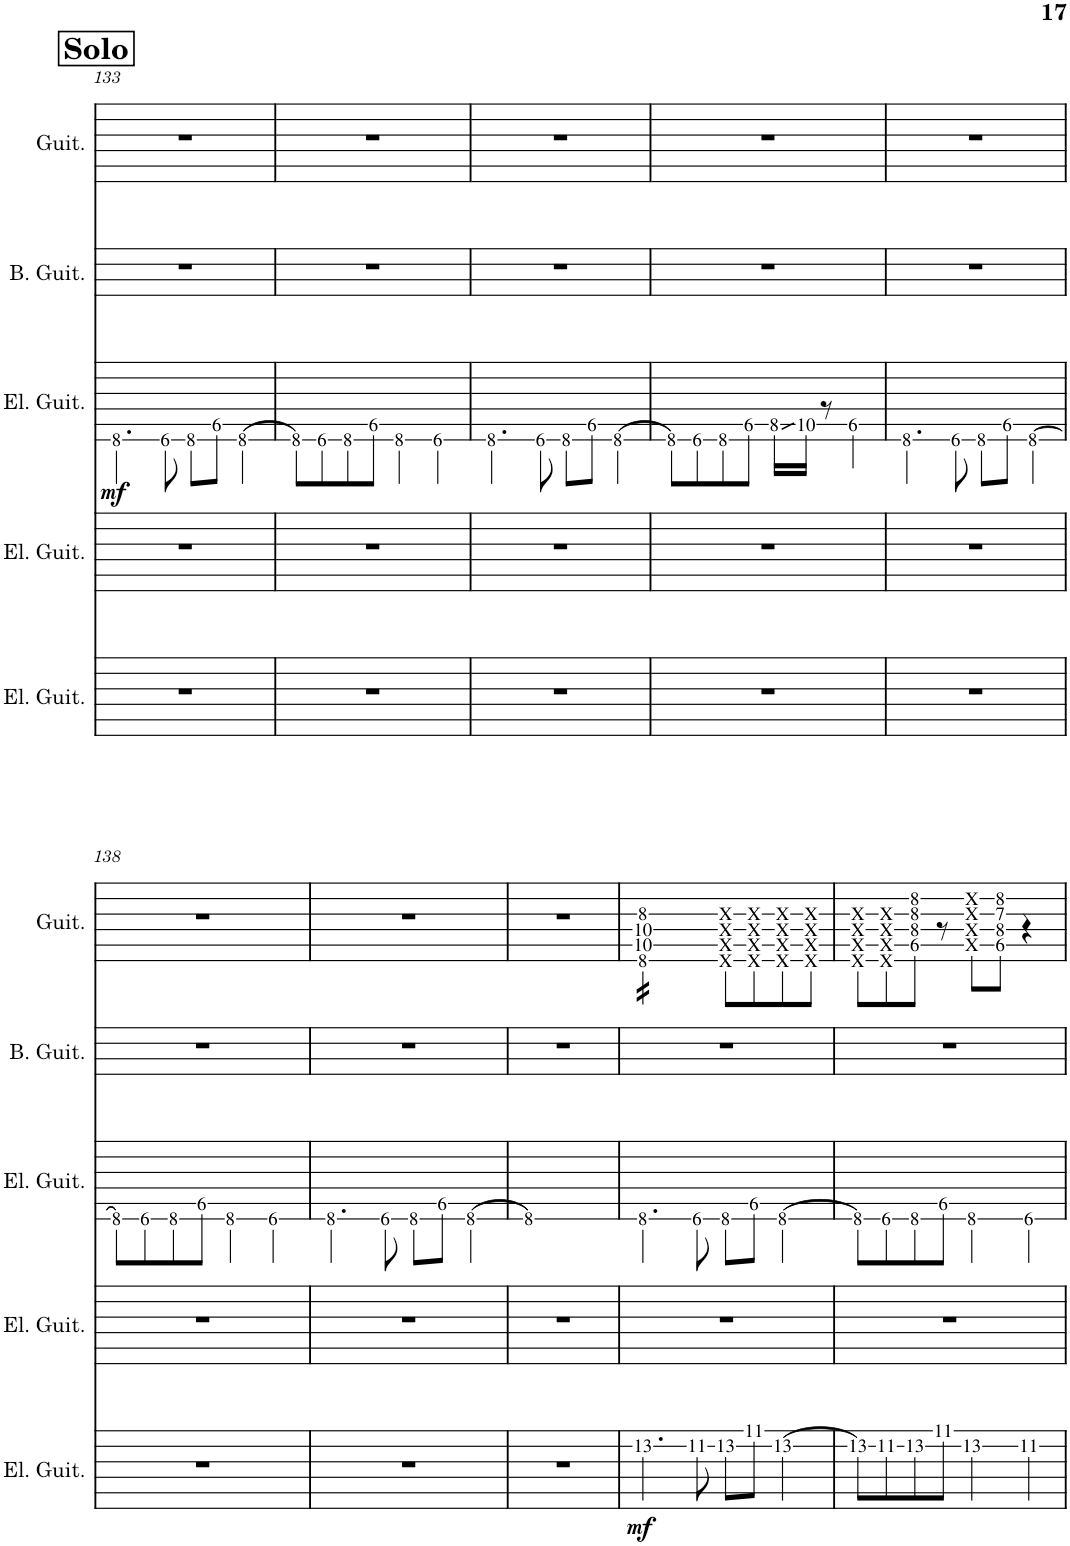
**kern	**dynam	**kern	**kern	**dynam	**kern	**kern
*part5	*part5	*part4	*part3	*part3	*part2	*part1
*staff5	*staff5	*staff4	*staff3	*staff3	*staff2	*staff1
*I"Electric Guitar	*	*I"Electric Guitar	*I"Electric Guitar	*	*I"Bass Guitar	*I"Guitar
*I'El. Guit.	*	*I'El. Guit.	*I'El. Guit.	*	*I'B. Guit.	*I'Guit.
!!LO:PB:g=z
*clefG2	*	*clefG2	*clefG2	*	*clefF4	*clefG2
*Trd7c12	*	*Trd7c12	*Trd7c12	*	*Trd7c12	*Trd7c12
*k[]	*	*k[]	*k[]	*	*k[]	*k[]
*M4/4	*	*M4/4	*M4/4	*	*M4/4	*M4/4
!!LO:REH:place=s1:a:B:cj:fs=14:t=Solo
=133	=133	=133	=133	=133	=133	=133
!	!	!	!	!LO:DY:b	!	!
1r	.	1r	4.c\	mf	1r	1r
.	.	.	8B-X\	.	.	.
.	.	.	8c\L	.	.	.
.	.	.	8e-X\J	.	.	.
.	.	.	[4c\	.	.	.
=134	=134	=134	=134	=134	=134	=134
1r	.	1r	8c\L]	.	1r	1r
.	.	.	8B-X\	.	.	.
.	.	.	8c\	.	.	.
.	.	.	8e-X\J	.	.	.
.	.	.	4c\	.	.	.
.	.	.	4B-\	.	.	.
=135	=135	=135	=135	=135	=135	=135
1r	.	1r	4.c\	.	1r	1r
.	.	.	8B-X\	.	.	.
.	.	.	8c\L	.	.	.
.	.	.	8e-X\J	.	.	.
.	.	.	[4c\	.	.	.
=136	=136	=136	=136	=136	=136	=136
1r	.	1r	8c\L]	.	1r	1r
.	.	.	8B-X\	.	.	.
.	.	.	8c\	.	.	.
.	.	.	8e-X\J	.	.	.
.	.	.	16f\LL	.	.	.
.	.	.	16g\JJ	.	.	.
.	.	.	8r	.	.	.
.	.	.	4e-\	.	.	.
=137	=137	=137	=137	=137	=137	=137
1r	.	1r	4.c\	.	1r	1r
.	.	.	8B-X\	.	.	.
.	.	.	8c\L	.	.	.
.	.	.	8e-X\J	.	.	.
.	.	.	[4c\	.	.	.
!!LO:LB:g=z
=138	=138	=138	=138	=138	=138	=138
1r	.	1r	8c\L]	.	1r	1r
.	.	.	8B-X\	.	.	.
.	.	.	8c\	.	.	.
.	.	.	8e-X\J	.	.	.
.	.	.	4c\	.	.	.
.	.	.	4B-\	.	.	.
=139	=139	=139	=139	=139	=139	=139
1r	.	1r	4.c\	.	1r	1r
.	.	.	8B-X\	.	.	.
.	.	.	8c\L	.	.	.
.	.	.	8e-X\J	.	.	.
.	.	.	[4c\	.	.	.
=140	=140	=140	=140	=140	=140	=140
1r	.	1r	1c]	.	1r	1r
=141	=141	=141	=141	=141	=141	=141
!	!LO:DY:b	!	!	!	!	!
4.ccc\	mf	1r	4.c\	.	1r	2c\ 2g\ 2cc\ 2ee-X\
8bb-X\	.	.	8B-X\	.	.	.
8ccc\L	.	.	8c\L	.	.	8c\ 8g\ 8cc\ 8ee-\L
8eee-X\J	.	.	8e-X\J	.	.	8c\ 8g\ 8cc\ 8ee-\
[4ccc\	.	.	[4c\	.	.	8c\ 8g\ 8cc\ 8ee-\
.	.	.	.	.	.	8c\ 8g\ 8cc\ 8ee-\J
=142	=142	=142	=142	=142	=142	=142
8ccc\L]	.	1r	8c\L]	.	1r	8c\ 8g\ 8cc\ 8ee-X\L
8bb-X\	.	.	8B-X\	.	.	8c\ 8g\ 8cc\ 8ee-\
8ccc\	.	.	8c\	.	.	8e-X\ 8b-X\ 8ee-\ 8gg\J
8eee-X\J	.	.	8e-X\J	.	.	8r
4ccc\	.	.	4c\	.	.	8e-\ 8b-\ 8dd\ 8gg\L
.	.	.	.	.	.	8e-\ 8b-\ 8dd\ 8gg\J
4bb-\	.	.	4B-\	.	.	4r
=	=	=	=	=	=	=
*-	*-	*-	*-	*-	*-	*-
